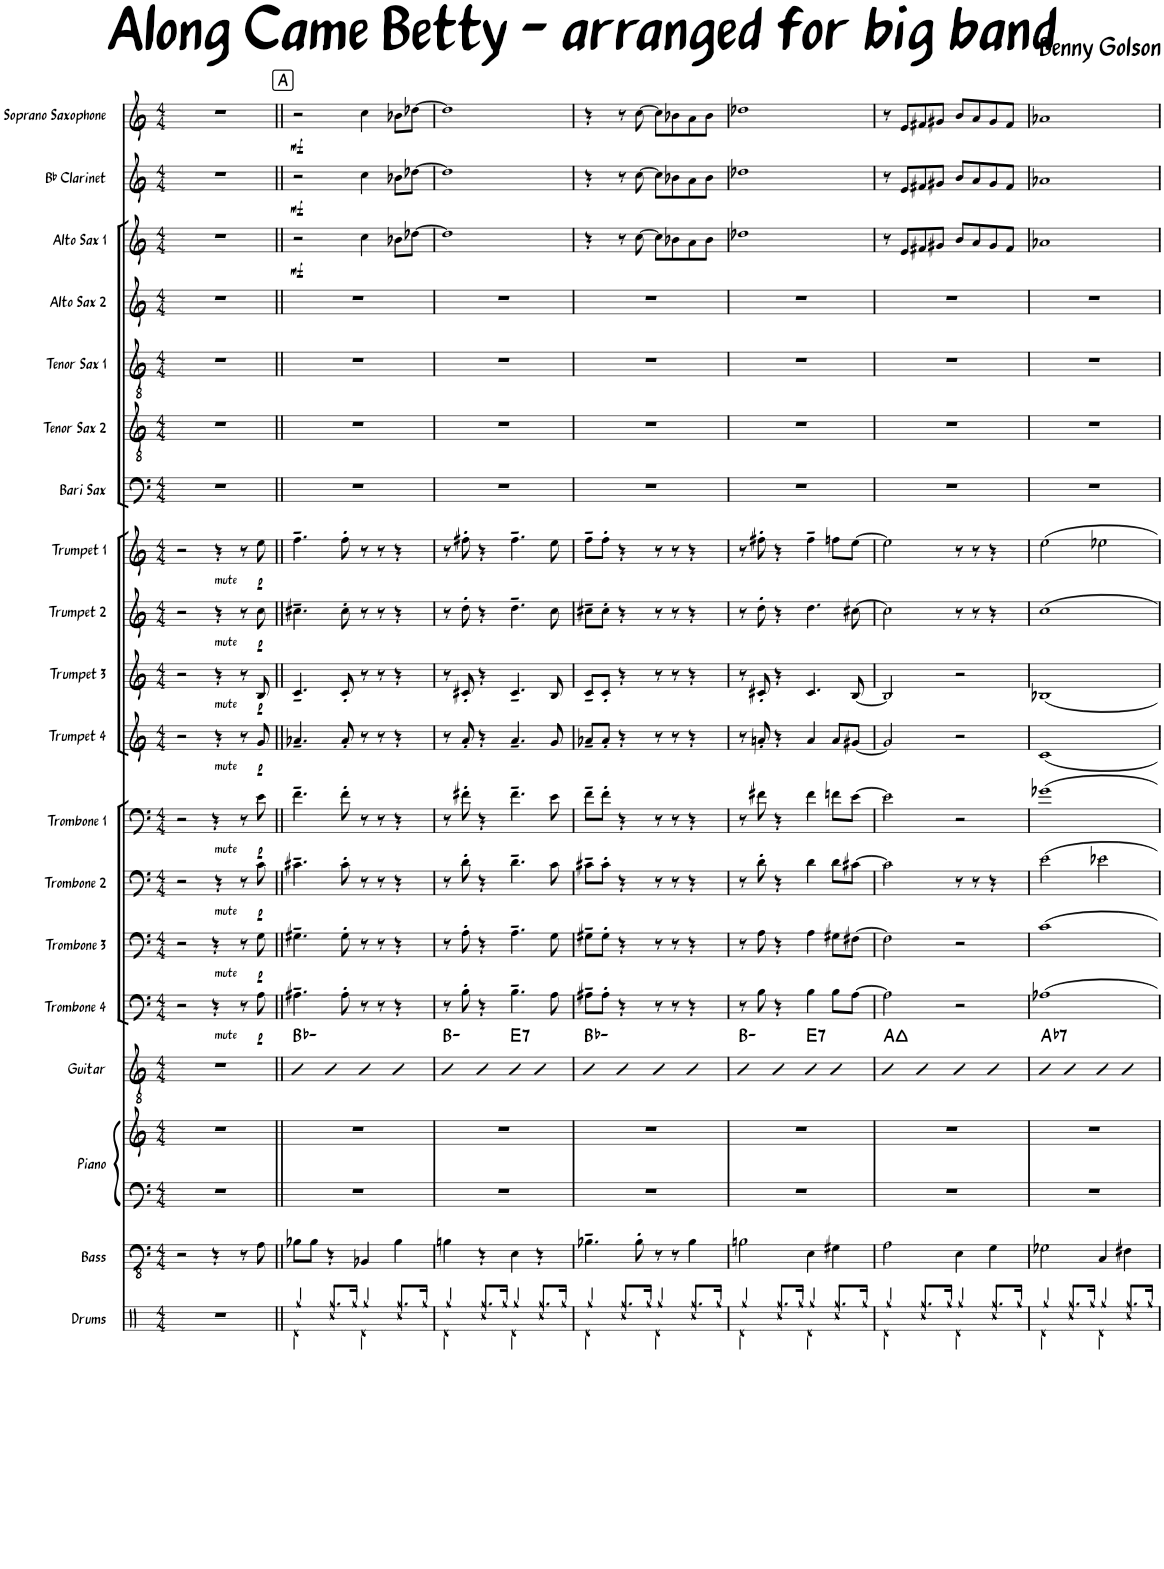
**kern	**kern	**kern	**kern	**kern	**harte	**kern	**dynam	**kern	**dynam	**kern	**dynam	**kern	**dynam	**kern	**dynam	**kern	**dynam	**kern	**dynam	**kern	**dynam	**kern	**kern	**kern	**kern	**kern	**dynam	**kern	**dynam	**kern	**dynam
*part19	*part18	*part17	*part17	*part16	*part16	*part15	*part15	*part14	*part14	*part13	*part13	*part12	*part12	*part11	*part11	*part10	*part10	*part9	*part9	*part8	*part8	*part7	*part6	*part5	*part4	*part3	*part3	*part2	*part2	*part1	*part1
*staff20	*staff19	*staff18	*staff17	*staff16	*	*staff15	*staff15	*staff14	*staff14	*staff13	*staff13	*staff12	*staff12	*staff11	*staff11	*staff10	*staff10	*staff9	*staff9	*staff8	*staff8	*staff7	*staff6	*staff5	*staff4	*staff3	*staff3	*staff2	*staff2	*staff1	*staff1
*I"Drums	*I"Bass	*I"Piano	*	*I"Guitar	*	*I"Trombone 4	*	*I"Trombone 3	*	*I"Trombone 2	*	*I"Trombone 1	*	*I"Trumpet 4	*	*I"Trumpet 3	*	*I"Trumpet 2	*	*I"Trumpet 1	*	*I"Bari Sax	*I"Tenor Sax 2	*I"Tenor Sax 1	*I"Alto Sax 2	*I"Alto Sax 1	*	*I"Bb Clarinet	*	*I"Soprano Saxophone	*
*I'Drums	*I'Bass	*I'Pno.	*	*I'Gtr.	*	*I'Tbn. 4	*	*I'Tbn. 3	*	*I'Tbn. 2	*	*I'Tbn. 1	*	*I'Tpt. 4	*	*I'Tpt. 3	*	*I'Tpt. 2	*	*I'Tpt. 1	*	*I'Bari	*I'Tenor 2	*I'Tenor 1	*I'Alto 2	*I'Alto 1	*	*I'Bb Cl.	*	*I'S. Sax.	*
*clefX	*clefFv4	*clefF4	*clefG2	*clefGv2	*	*clefF4	*	*clefF4	*	*clefF4	*	*clefF4	*	*clefG2	*	*clefG2	*	*clefG2	*	*clefG2	*	*clefF4	*clefGv2	*clefGv2	*clefG2	*clefG2	*	*clefG2	*	*clefG2	*
*	*	*	*	*	*	*	*	*	*	*	*	*	*	*ITrd1c2	*	*ITrd1c2	*	*ITrd1c2	*	*ITrd1c2	*	*ITrd12c21	*ITrd8c14	*ITrd8c14	*ITrd5c9	*ITrd5c9	*	*ITrd1c2	*	*ITrd1c2	*
*k[]	*k[]	*k[]	*k[]	*k[]	*	*k[]	*	*k[]	*	*k[]	*	*k[]	*	*k[]	*	*k[]	*	*k[]	*	*k[]	*	*k[]	*k[]	*k[]	*k[]	*k[]	*	*k[]	*	*k[]	*
*M4/4	*M4/4	*M4/4	*M4/4	*M4/4	*	*M4/4	*	*M4/4	*	*M4/4	*	*M4/4	*	*M4/4	*	*M4/4	*	*M4/4	*	*M4/4	*	*M4/4	*M4/4	*M4/4	*M4/4	*M4/4	*	*M4/4	*	*M4/4	*
=1	=1	=1	=1	=1	=1	=1	=1	=1	=1	=1	=1	=1	=1	=1	=1	=1	=1	=1	=1	=1	=1	=1	=1	=1	=1	=1	=1	=1	=1	=1	=1
1r	2r	1r	1r	1r	.	2r	.	2r	.	2r	.	2r	.	2r	.	2r	.	2r	.	2r	.	1r	1r	1r	1r	1r	.	1r	.	1r	.
!	!	!	!	!	!	!	!	!	!	!	!	!	!	!	!	!	!	!	!	!LO:TX:b:t=mute	!	!	!	!	!	!	!	!	!	!	!
!	!	!	!	!	!	!	!	!	!	!	!	!	!	!	!	!	!	!LO:TX:b:t=mute	!	!	!	!	!	!	!	!	!	!	!	!	!
!	!	!	!	!	!	!	!	!	!	!	!	!	!	!	!	!LO:TX:b:t=mute	!	!	!	!	!	!	!	!	!	!	!	!	!	!	!
!	!	!	!	!	!	!	!	!	!	!	!	!	!	!LO:TX:b:t=mute	!	!	!	!	!	!	!	!	!	!	!	!	!	!	!	!	!
!	!	!	!	!	!	!	!	!	!	!	!	!LO:TX:b:t=mute	!	!	!	!	!	!	!	!	!	!	!	!	!	!	!	!	!	!	!
!	!	!	!	!	!	!	!	!	!	!LO:TX:b:t=mute	!	!	!	!	!	!	!	!	!	!	!	!	!	!	!	!	!	!	!	!	!
!	!	!	!	!	!	!	!	!LO:TX:b:t=mute	!	!	!	!	!	!	!	!	!	!	!	!	!	!	!	!	!	!	!	!	!	!	!
!	!	!	!	!	!	!LO:TX:b:t=mute	!	!	!	!	!	!	!	!	!	!	!	!	!	!	!	!	!	!	!	!	!	!	!	!	!
.	4r	.	.	.	.	4r	.	4r	.	4r	.	4r	.	4r	.	4r	.	4r	.	4r	.	.	.	.	.	.	.	.	.	.	.
.	8r	.	.	.	.	8r	.	8r	.	8r	.	8r	.	8r	.	8r	.	8r	.	8r	.	.	.	.	.	.	.	.	.	.	.
!	!	!	!	!	!	!	!LO:DY:b	!	!LO:DY:b	!	!LO:DY:b	!	!LO:DY:b	!	!LO:DY:b	!	!LO:DY:b	!	!LO:DY:b	!	!LO:DY:b	!	!	!	!	!	!	!	!	!	!
.	8AA\	.	.	.	.	8A\	p	8G\	p	8c\	p	8e\	p	8g/	p	8B/	p	8cc\	p	8ee\	p	.	.	.	.	.	.	.	.	.	.
!!LO:REH:place=s1:a:B:rj:fs=14:t=A
=2||	=2||	=2||	=2||	=2||	=2||	=2||	=2||	=2||	=2||	=2||	=2||	=2||	=2||	=2||	=2||	=2||	=2||	=2||	=2||	=2||	=2||	=2||	=2||	=2||	=2||	=2||	=2||	=2||	=2||	=2||	=2||
*^	*	*	*	*	*	*	*	*	*	*	*	*	*	*	*	*	*	*	*	*	*	*	*	*	*	*	*	*	*	*	*
!	!	!	!	!	!	!	!	!	!	!	!	!	!	!	!	!	!	!	!	!	!	!	!	!	!	!	!	!LO:DY:b	!	!LO:DY:b	!	!LO:DY:b
4Rgg/	4Rd\	8BB-X\L	1r	1r	4Bn	Bb:min	4.A#X~\	.	4.G#X~\	.	4.c#X~\	.	4.f~\	.	4.a-X~/	.	4.c~/	.	4.cc#X~\	.	4.ff~\	.	1r	1r	1r	1r	2r	mf	2r	mf	2r	mf
.	.	8BB-\J	.	.	.	.	.	.	.	.	.	.	.	.	.	.	.	.	.	.	.	.	.	.	.	.	.	.	.	.	.	.
8.Rgg/L	4Rcc/	4r	.	.	4B	.	.	.	.	.	.	.	.	.	.	.	.	.	.	.	.	.	.	.	.	.	.	.	.	.	.	.
.	.	.	.	.	.	.	8A#'\	.	8G#'\	.	8c#'\	.	8f'\	.	8a-'/	.	8c'/	.	8cc#'\	.	8ff'\	.	.	.	.	.	.	.	.	.	.	.
16Rgg/Jk	.	.	.	.	.	.	.	.	.	.	.	.	.	.	.	.	.	.	.	.	.	.	.	.	.	.	.	.	.	.	.	.
4Rgg/	4Rd\	4BBB-X/	.	.	4B	.	8r	.	8r	.	8r	.	8r	.	8r	.	8r	.	8r	.	8r	.	.	.	.	.	4cc\	.	4cc\	.	4cc\	.
.	.	.	.	.	.	.	8r	.	8r	.	8r	.	8r	.	8r	.	8r	.	8r	.	8r	.	.	.	.	.	.	.	.	.	.	.
8.Rgg/L	4Rcc/	4BB-\	.	.	4B	.	4r	.	4r	.	4r	.	4r	.	4r	.	4r	.	4r	.	4r	.	.	.	.	.	8b-X\L	.	8b-X\L	.	8b-X\L	.
.	.	.	.	.	.	.	.	.	.	.	.	.	.	.	.	.	.	.	.	.	.	.	.	.	.	.	[8dd-X\J	.	[8dd-X\J	.	[8dd-X\J	.
16Rgg/Jk	.	.	.	.	.	.	.	.	.	.	.	.	.	.	.	.	.	.	.	.	.	.	.	.	.	.	.	.	.	.	.	.
=3	=3	=3	=3	=3	=3	=3	=3	=3	=3	=3	=3	=3	=3	=3	=3	=3	=3	=3	=3	=3	=3	=3	=3	=3	=3	=3	=3	=3	=3	=3	=3	=3
4Rgg/	4Rd\	4BBn\	1r	1r	4B	B:min	8r	.	8r	.	8r	.	8r	.	8r	.	8r	.	8r	.	8r	.	1r	1r	1r	1r	1dd-]	.	1dd-]	.	1dd-]	.
.	.	.	.	.	.	.	8B'\	.	8A'\	.	8d'\	.	8f#X'\	.	8a'/	.	8c#X'/	.	8dd'\	.	8ff#X'\	.	.	.	.	.	.	.	.	.	.	.
8.Rgg/L	4Rcc/	4r	.	.	4B	.	4r	.	4r	.	4r	.	4r	.	4r	.	4r	.	4r	.	4r	.	.	.	.	.	.	.	.	.	.	.
16Rgg/Jk	.	.	.	.	.	.	.	.	.	.	.	.	.	.	.	.	.	.	.	.	.	.	.	.	.	.	.	.	.	.	.	.
!	!	!	!	!	!	!LO:H:kt=7	!	!	!	!	!	!	!	!	!	!	!	!	!	!	!	!	!	!	!	!	!	!	!	!	!	!
4Rgg/	4Rd\	4EE\	.	.	4B	E:7	4.B~\	.	4.A~\	.	4.d~\	.	4.f#~\	.	4.a~/	.	4.c#~/	.	4.dd~\	.	4.ff#~\	.	.	.	.	.	.	.	.	.	.	.
8.Rgg/L	4Rcc/	4r	.	.	4B	.	.	.	.	.	.	.	.	.	.	.	.	.	.	.	.	.	.	.	.	.	.	.	.	.	.	.
.	.	.	.	.	.	.	8A\	.	8G\	.	8c\	.	8e\	.	8g/	.	8B/	.	8cc\	.	8ee\	.	.	.	.	.	.	.	.	.	.	.
16Rgg/Jk	.	.	.	.	.	.	.	.	.	.	.	.	.	.	.	.	.	.	.	.	.	.	.	.	.	.	.	.	.	.	.	.
=4	=4	=4	=4	=4	=4	=4	=4	=4	=4	=4	=4	=4	=4	=4	=4	=4	=4	=4	=4	=4	=4	=4	=4	=4	=4	=4	=4	=4	=4	=4	=4	=4
4Rgg/	4Rd\	4.BB-X~\	1r	1r	4Bn	Bb:min	8A#X~\L	.	8G#X~\L	.	8c#X~\L	.	8f~\L	.	8a-X~/L	.	8c~/L	.	8cc#X~\L	.	8ff~\L	.	1r	1r	1r	1r	4r	.	4r	.	4r	.
.	.	.	.	.	.	.	8A#'\J	.	8G#'\J	.	8c#'\J	.	8f'\J	.	8a-'/J	.	8c'/J	.	8cc#'\J	.	8ff'\J	.	.	.	.	.	.	.	.	.	.	.
8.Rgg/L	4Rcc/	.	.	.	4B	.	4r	.	4r	.	4r	.	4r	.	4r	.	4r	.	4r	.	4r	.	.	.	.	.	8r	.	8r	.	8r	.
.	.	8BB-'\	.	.	.	.	.	.	.	.	.	.	.	.	.	.	.	.	.	.	.	.	.	.	.	.	[8cc\	.	[8cc\	.	[8cc\	.
16Rgg/Jk	.	.	.	.	.	.	.	.	.	.	.	.	.	.	.	.	.	.	.	.	.	.	.	.	.	.	.	.	.	.	.	.
4Rgg/	4Rd\	8r	.	.	4B	.	8r	.	8r	.	8r	.	8r	.	8r	.	8r	.	8r	.	8r	.	.	.	.	.	8cc\L]	.	8cc\L]	.	8cc\L]	.
.	.	8r	.	.	.	.	8r	.	8r	.	8r	.	8r	.	8r	.	8r	.	8r	.	8r	.	.	.	.	.	8b-X\	.	8b-X\	.	8b-X\	.
8.Rgg/L	4Rcc/	4BB-\	.	.	4B	.	4r	.	4r	.	4r	.	4r	.	4r	.	4r	.	4r	.	4r	.	.	.	.	.	8a\	.	8a\	.	8a\	.
.	.	.	.	.	.	.	.	.	.	.	.	.	.	.	.	.	.	.	.	.	.	.	.	.	.	.	8b-\J	.	8b-\J	.	8b-\J	.
16Rgg/Jk	.	.	.	.	.	.	.	.	.	.	.	.	.	.	.	.	.	.	.	.	.	.	.	.	.	.	.	.	.	.	.	.
=5	=5	=5	=5	=5	=5	=5	=5	=5	=5	=5	=5	=5	=5	=5	=5	=5	=5	=5	=5	=5	=5	=5	=5	=5	=5	=5	=5	=5	=5	=5	=5	=5
4Rgg/	4Rd\	2BBn\	1r	1r	4B	B:min	8r	.	8r	.	8r	.	8r	.	8r	.	8r	.	8r	.	8r	.	1r	1r	1r	1r	1dd-X	.	1dd-X	.	1dd-X	.
.	.	.	.	.	.	.	8B\	.	8A\	.	8d'\	.	8f#X\	.	8an'/	.	8c#X'/	.	8dd'\	.	8ff#X'\	.	.	.	.	.	.	.	.	.	.	.
8.Rgg/L	4Rcc/	.	.	.	4B	.	4r	.	4r	.	4r	.	4r	.	4r	.	4r	.	4r	.	4r	.	.	.	.	.	.	.	.	.	.	.
16Rgg/Jk	.	.	.	.	.	.	.	.	.	.	.	.	.	.	.	.	.	.	.	.	.	.	.	.	.	.	.	.	.	.	.	.
!	!	!	!	!	!	!LO:H:kt=7	!	!	!	!	!	!	!	!	!	!	!	!	!	!	!	!	!	!	!	!	!	!	!	!	!	!
4Rgg/	4Rd\	4EE\	.	.	4B	E:7	4B\	.	4A\	.	4d\	.	4f#\	.	4a/	.	4.c#/	.	4.dd\	.	4ff#~\	.	.	.	.	.	.	.	.	.	.	.
8.Rgg/L	4Rcc/	4GG#X\	.	.	4B	.	8B\L	.	8G#X\L	.	8d\L	.	8fn\L	.	8a/L	.	.	.	.	.	8ffn\L	.	.	.	.	.	.	.	.	.	.	.
.	.	.	.	.	.	.	[8A\J	.	[8F#X\J	.	[8c#X\J	.	[8e\J	.	[8g#X/J	.	[8B/	.	[8cc#X\	.	[8ee\J	.	.	.	.	.	.	.	.	.	.	.
16Rgg/Jk	.	.	.	.	.	.	.	.	.	.	.	.	.	.	.	.	.	.	.	.	.	.	.	.	.	.	.	.	.	.	.	.
=6	=6	=6	=6	=6	=6	=6	=6	=6	=6	=6	=6	=6	=6	=6	=6	=6	=6	=6	=6	=6	=6	=6	=6	=6	=6	=6	=6	=6	=6	=6	=6	=6
4Rgg/	4Rd\	2AA\	1r	1r	4B	A:maj	2A\]	.	2F#\]	.	2c#\]	.	2e\]	.	2g#/]	.	2B/]	.	2cc#\]	.	2ee\]	.	1r	1r	1r	1r	8r	.	8r	.	8r	.
.	.	.	.	.	.	.	.	.	.	.	.	.	.	.	.	.	.	.	.	.	.	.	.	.	.	.	8e/L	.	8e/L	.	8e/L	.
8.Rgg/L	4Rcc/	.	.	.	4B	.	.	.	.	.	.	.	.	.	.	.	.	.	.	.	.	.	.	.	.	.	8f#X/	.	8f#X/	.	8f#X/	.
.	.	.	.	.	.	.	.	.	.	.	.	.	.	.	.	.	.	.	.	.	.	.	.	.	.	.	8g#X/J	.	8g#X/J	.	8g#X/J	.
16Rgg/Jk	.	.	.	.	.	.	.	.	.	.	.	.	.	.	.	.	.	.	.	.	.	.	.	.	.	.	.	.	.	.	.	.
4Rgg/	4Rd\	4EE\	.	.	4B	.	2r	.	2r	.	8r	.	2r	.	2r	.	2r	.	8r	.	8r	.	.	.	.	.	8b/L	.	8b/L	.	8b/L	.
.	.	.	.	.	.	.	.	.	.	.	8r	.	.	.	.	.	.	.	8r	.	8r	.	.	.	.	.	8a/	.	8a/	.	8a/	.
8.Rgg/L	4Rcc/	4GG\	.	.	4B	.	.	.	.	.	4r	.	.	.	.	.	.	.	4r	.	4r	.	.	.	.	.	8g#/	.	8g#/	.	8g#/	.
.	.	.	.	.	.	.	.	.	.	.	.	.	.	.	.	.	.	.	.	.	.	.	.	.	.	.	8f#/J	.	8f#/J	.	8f#/J	.
16Rgg/Jk	.	.	.	.	.	.	.	.	.	.	.	.	.	.	.	.	.	.	.	.	.	.	.	.	.	.	.	.	.	.	.	.
=7	=7	=7	=7	=7	=7	=7	=7	=7	=7	=7	=7	=7	=7	=7	=7	=7	=7	=7	=7	=7	=7	=7	=7	=7	=7	=7	=7	=7	=7	=7	=7	=7
!	!	!	!	!	!	!LO:H:kt=7	!	!	!	!	!	!	!	!	!	!	!	!	!	!	!	!	!	!	!	!	!	!	!	!	!	!
4Rgg/	4Rd\	2GG-X\	1r	1r	4B	Ab:7	1A-X	.	1c	.	2e\	.	1g-X	.	1c	.	1B-X	.	1cc	.	2ee\	.	1r	1r	1r	1r	1a-X	.	1a-X	.	1a-X	.
8.Rgg/L	4Rcc/	.	.	.	4Gn	.	.	.	.	.	.	.	.	.	.	.	.	.	.	.	.	.	.	.	.	.	.	.	.	.	.	.
16Rgg/Jk	.	.	.	.	.	.	.	.	.	.	.	.	.	.	.	.	.	.	.	.	.	.	.	.	.	.	.	.	.	.	.	.
4Rgg/	4Rd\	4CC/	.	.	4B	.	.	.	.	.	2e-X\	.	.	.	.	.	.	.	.	.	2ee-X\	.	.	.	.	.	.	.	.	.	.	.
8.Rgg/L	4Rcc/	4FF#X\	.	.	4B	.	.	.	.	.	.	.	.	.	.	.	.	.	.	.	.	.	.	.	.	.	.	.	.	.	.	.
16Rgg/Jk	.	.	.	.	.	.	.	.	.	.	.	.	.	.	.	.	.	.	.	.	.	.	.	.	.	.	.	.	.	.	.	.
*v	*v	*	*	*	*	*	*	*	*	*	*	*	*	*	*	*	*	*	*	*	*	*	*	*	*	*	*	*	*	*	*	*
=	=	=	=	=	=	=	=	=	=	=	=	=	=	=	=	=	=	=	=	=	=	=	=	=	=	=	=	=	=	=	=
*-	*-	*-	*-	*-	*-	*-	*-	*-	*-	*-	*-	*-	*-	*-	*-	*-	*-	*-	*-	*-	*-	*-	*-	*-	*-	*-	*-	*-	*-	*-	*-
